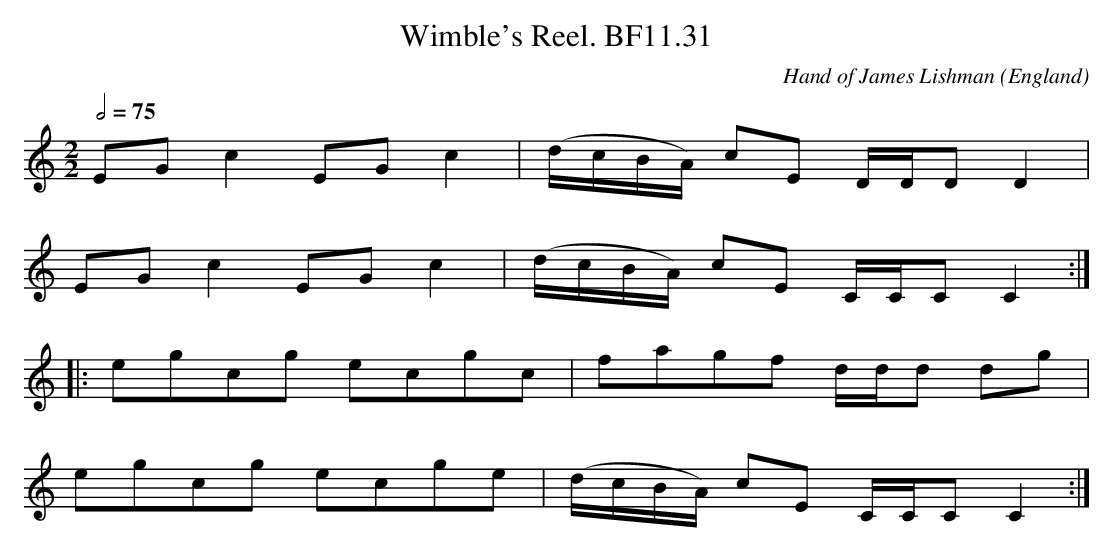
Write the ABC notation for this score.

X:1
T:Wimble's Reel. BF11.31
C:Hand of James Lishman
L:1/8
M:2/2
O:England
Q:1/2=75
K:C major
EG c2 EG c2|(d/c/B/A/) cE D/D/D D2|!
EG c2 EGc2|(d/c/B/A/) cE C/C/C C2:|!
|:egcg ecgc|fagf d/d/d dg|!
egcg ecge|(d/c/B/A/) cE C/C/C C2:|
